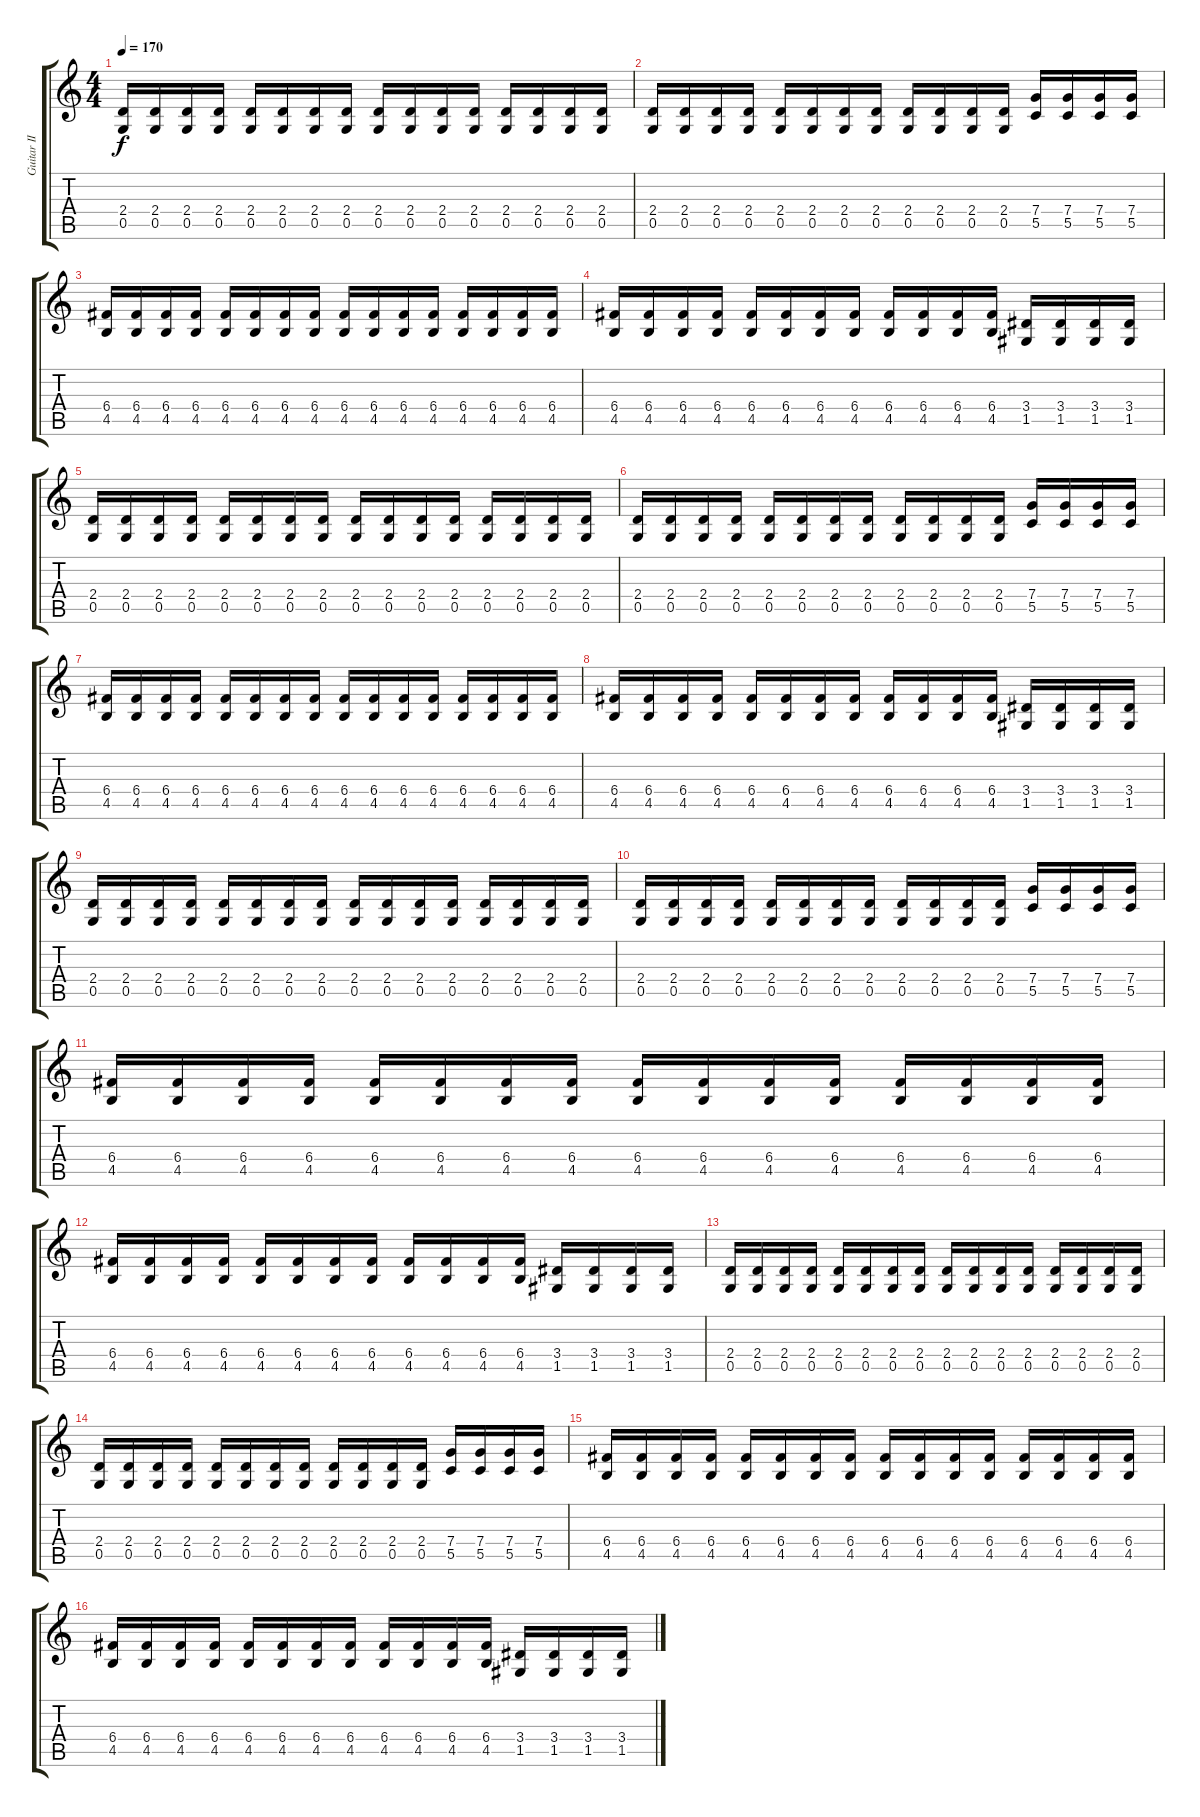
\track ("Guitar II" "Guitar II") {instrument distortionguitar}
\staff {score tabs}
\tuning (D4 A3 F3 C3 G2 D2) {hide}
\ts (4 4)
\tempo 170
\clef g2
\ks c
(2.4 0.5).16{dy f} (2.4 0.5).16 (2.4 0.5).16 (2.4 0.5).16 (2.4 0.5).16 (2.4 0.5).16 (2.4 0.5).16 (2.4 0.5).16 (2.4 0.5).16 (2.4 0.5).16 (2.4 0.5).16 (2.4 0.5).16 (2.4 0.5).16 (2.4 0.5).16 (2.4 0.5).16 (2.4 0.5).16 |
(2.4 0.5).16 (2.4 0.5).16 (2.4 0.5).16 (2.4 0.5).16 (2.4 0.5).16 (2.4 0.5).16 (2.4 0.5).16 (2.4 0.5).16 (2.4 0.5).16 (2.4 0.5).16 (2.4 0.5).16 (2.4 0.5).16 (7.4 5.5).16 (7.4 5.5).16 (7.4 5.5).16 (7.4 5.5).16 |
(6.4 4.5).16 (6.4 4.5).16 (6.4 4.5).16 (6.4 4.5).16 (6.4 4.5).16 (6.4 4.5).16 (6.4 4.5).16 (6.4 4.5).16 (6.4 4.5).16 (6.4 4.5).16 (6.4 4.5).16 (6.4 4.5).16 (6.4 4.5).16 (6.4 4.5).16 (6.4 4.5).16 (6.4 4.5).16 |
(6.4 4.5).16 (6.4 4.5).16 (6.4 4.5).16 (6.4 4.5).16 (6.4 4.5).16 (6.4 4.5).16 (6.4 4.5).16 (6.4 4.5).16 (6.4 4.5).16 (6.4 4.5).16 (6.4 4.5).16 (6.4 4.5).16 (3.4 1.5).16 (3.4 1.5).16 (3.4 1.5).16 (3.4 1.5).16 |
(2.4 0.5).16 (2.4 0.5).16 (2.4 0.5).16 (2.4 0.5).16 (2.4 0.5).16 (2.4 0.5).16 (2.4 0.5).16 (2.4 0.5).16 (2.4 0.5).16 (2.4 0.5).16 (2.4 0.5).16 (2.4 0.5).16 (2.4 0.5).16 (2.4 0.5).16 (2.4 0.5).16 (2.4 0.5).16 |
(2.4 0.5).16 (2.4 0.5).16 (2.4 0.5).16 (2.4 0.5).16 (2.4 0.5).16 (2.4 0.5).16 (2.4 0.5).16 (2.4 0.5).16 (2.4 0.5).16 (2.4 0.5).16 (2.4 0.5).16 (2.4 0.5).16 (7.4 5.5).16 (7.4 5.5).16 (7.4 5.5).16 (7.4 5.5).16 |
(6.4 4.5).16 (6.4 4.5).16 (6.4 4.5).16 (6.4 4.5).16 (6.4 4.5).16 (6.4 4.5).16 (6.4 4.5).16 (6.4 4.5).16 (6.4 4.5).16 (6.4 4.5).16 (6.4 4.5).16 (6.4 4.5).16 (6.4 4.5).16 (6.4 4.5).16 (6.4 4.5).16 (6.4 4.5).16 |
(6.4 4.5).16 (6.4 4.5).16 (6.4 4.5).16 (6.4 4.5).16 (6.4 4.5).16 (6.4 4.5).16 (6.4 4.5).16 (6.4 4.5).16 (6.4 4.5).16 (6.4 4.5).16 (6.4 4.5).16 (6.4 4.5).16 (3.4 1.5).16 (3.4 1.5).16 (3.4 1.5).16 (3.4 1.5).16 |
(2.4 0.5).16 (2.4 0.5).16 (2.4 0.5).16 (2.4 0.5).16 (2.4 0.5).16 (2.4 0.5).16 (2.4 0.5).16 (2.4 0.5).16 (2.4 0.5).16 (2.4 0.5).16 (2.4 0.5).16 (2.4 0.5).16 (2.4 0.5).16 (2.4 0.5).16 (2.4 0.5).16 (2.4 0.5).16 |
(2.4 0.5).16 (2.4 0.5).16 (2.4 0.5).16 (2.4 0.5).16 (2.4 0.5).16 (2.4 0.5).16 (2.4 0.5).16 (2.4 0.5).16 (2.4 0.5).16 (2.4 0.5).16 (2.4 0.5).16 (2.4 0.5).16 (7.4 5.5).16 (7.4 5.5).16 (7.4 5.5).16 (7.4 5.5).16 |
(6.4 4.5).16 (6.4 4.5).16 (6.4 4.5).16 (6.4 4.5).16 (6.4 4.5).16 (6.4 4.5).16 (6.4 4.5).16 (6.4 4.5).16 (6.4 4.5).16 (6.4 4.5).16 (6.4 4.5).16 (6.4 4.5).16 (6.4 4.5).16 (6.4 4.5).16 (6.4 4.5).16 (6.4 4.5).16 |
(6.4 4.5).16 (6.4 4.5).16 (6.4 4.5).16 (6.4 4.5).16 (6.4 4.5).16 (6.4 4.5).16 (6.4 4.5).16 (6.4 4.5).16 (6.4 4.5).16 (6.4 4.5).16 (6.4 4.5).16 (6.4 4.5).16 (3.4 1.5).16 (3.4 1.5).16 (3.4 1.5).16 (3.4 1.5).16 |
(2.4 0.5).16 (2.4 0.5).16 (2.4 0.5).16 (2.4 0.5).16 (2.4 0.5).16 (2.4 0.5).16 (2.4 0.5).16 (2.4 0.5).16 (2.4 0.5).16 (2.4 0.5).16 (2.4 0.5).16 (2.4 0.5).16 (2.4 0.5).16 (2.4 0.5).16 (2.4 0.5).16 (2.4 0.5).16 |
(2.4 0.5).16 (2.4 0.5).16 (2.4 0.5).16 (2.4 0.5).16 (2.4 0.5).16 (2.4 0.5).16 (2.4 0.5).16 (2.4 0.5).16 (2.4 0.5).16 (2.4 0.5).16 (2.4 0.5).16 (2.4 0.5).16 (7.4 5.5).16 (7.4 5.5).16 (7.4 5.5).16 (7.4 5.5).16 |
(6.4 4.5).16 (6.4 4.5).16 (6.4 4.5).16 (6.4 4.5).16 (6.4 4.5).16 (6.4 4.5).16 (6.4 4.5).16 (6.4 4.5).16 (6.4 4.5).16 (6.4 4.5).16 (6.4 4.5).16 (6.4 4.5).16 (6.4 4.5).16 (6.4 4.5).16 (6.4 4.5).16 (6.4 4.5).16 |
(6.4 4.5).16 (6.4 4.5).16 (6.4 4.5).16 (6.4 4.5).16 (6.4 4.5).16 (6.4 4.5).16 (6.4 4.5).16 (6.4 4.5).16 (6.4 4.5).16 (6.4 4.5).16 (6.4 4.5).16 (6.4 4.5).16 (3.4 1.5).16 (3.4 1.5).16 (3.4 1.5).16 (3.4 1.5).16
